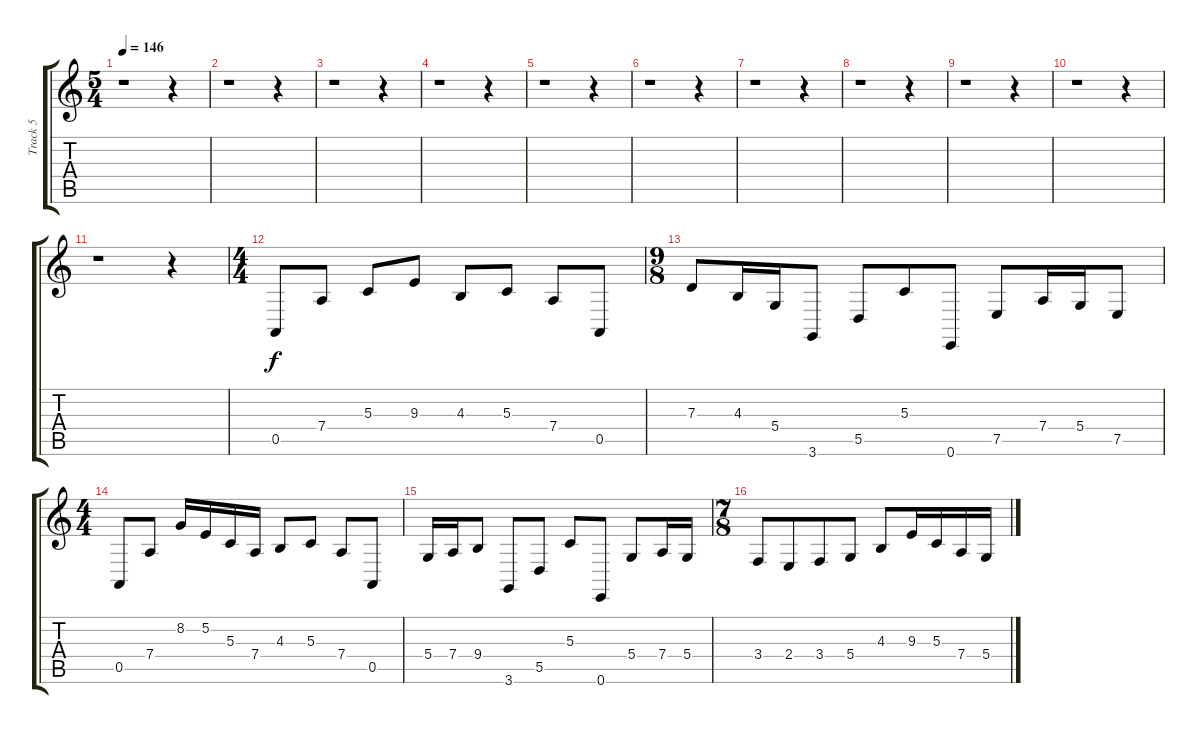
\track ("Track 5" "Track 5") {instrument lead1square}
\staff {score tabs}
\tuning (E4 B3 G3 D3 A2 E2) {hide}
\ts (5 4)
\tempo 146
\clef g2
\ks c
r.1{dy f} r.4 |
r.1 r.4 |
r.1 r.4 |
r.1 r.4 |
r.1 r.4 |
r.1 r.4 |
r.1 r.4 |
r.1 r.4 |
r.1 r.4 |
r.1 r.4 |
r.1 r.4 |
\ts (4 4)
0.5.8 7.4.8 5.3.8 9.3.8 4.3.8 5.3.8 7.4.8 0.5.8 |
\ts (9 8)
7.3.8 4.3.16 5.4.16 3.6.8 5.5.8 5.3.8 0.6.8 7.5.8 7.4.16 5.4.16 7.5.8 |
\ts (4 4)
0.5.8 7.4.8 8.2.16 5.2.16 5.3.16 7.4.16 4.3.8 5.3.8 7.4.8 0.5.8 |
5.4.16 7.4.16 9.4.8 3.6.8 5.5.8 5.3.8 0.6.8 5.4.8 7.4.16 5.4.16 |
\ts (7 8)
3.4.8 2.4.8 3.4.8 5.4.8 4.3.8 9.3.16 5.3.16 7.4.16 5.4.16
